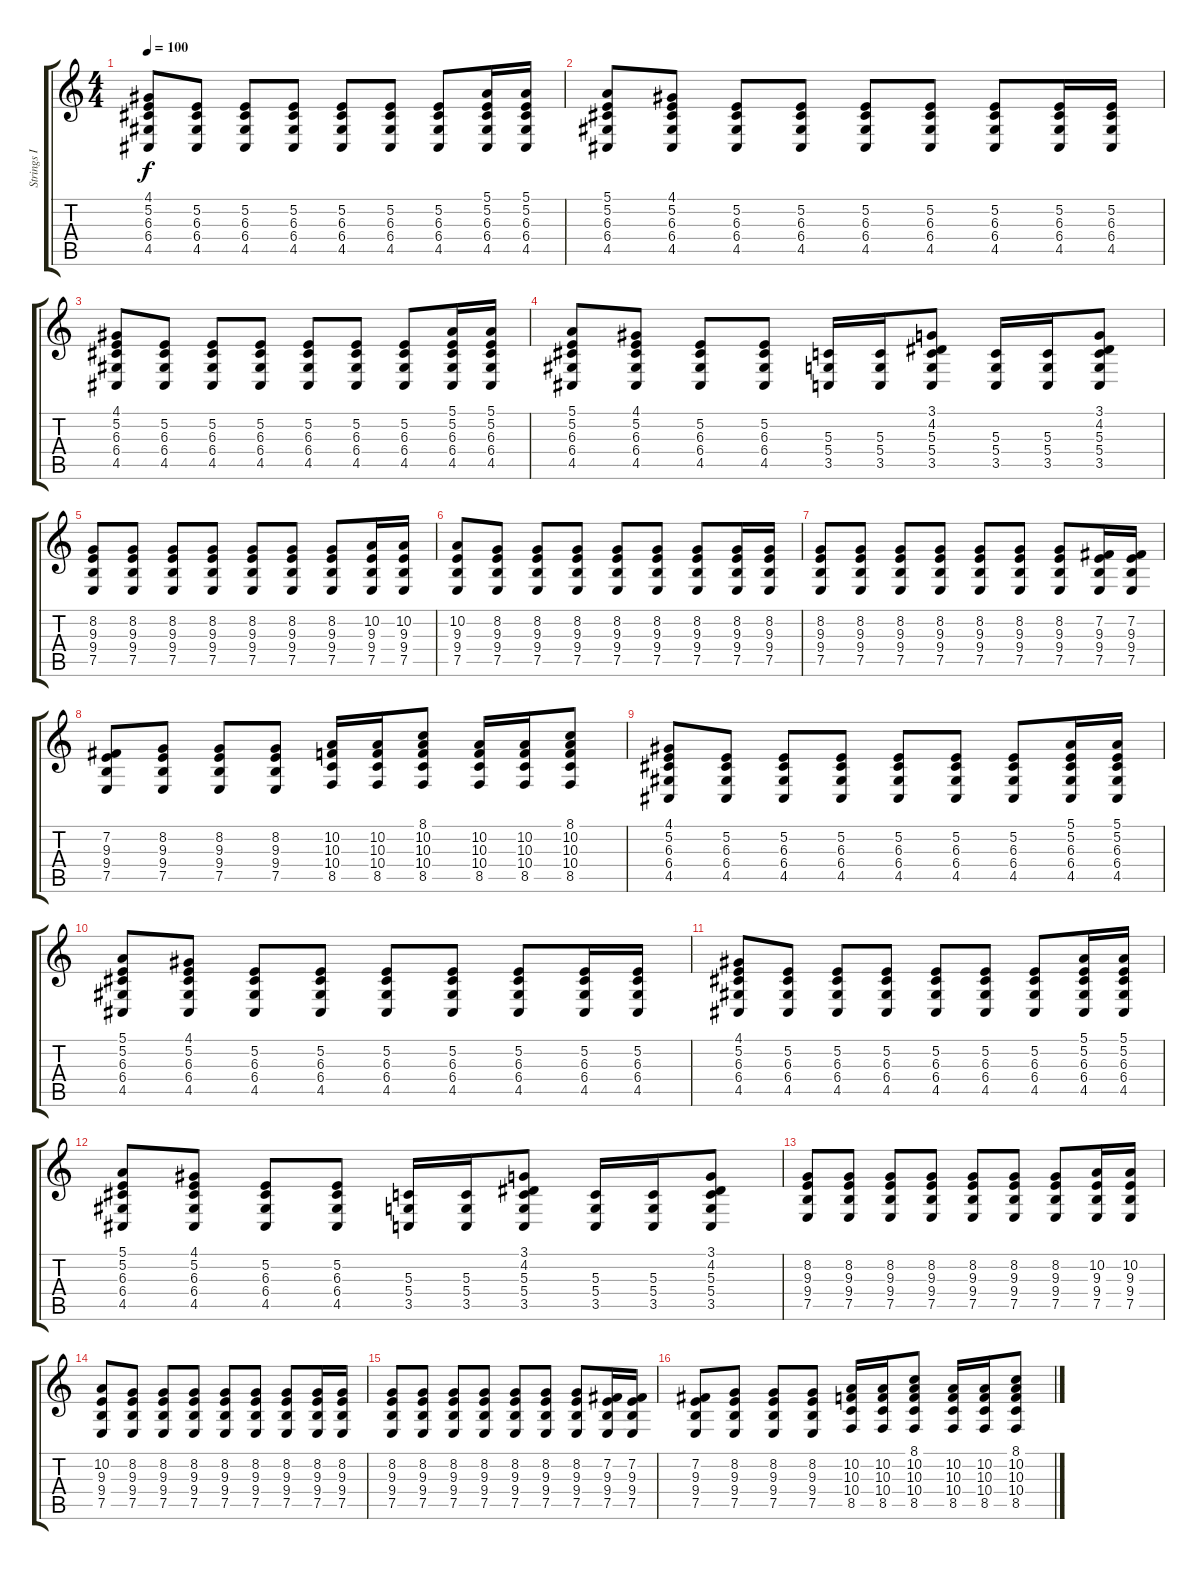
\track ("Strings I" "Strings I") {instrument stringensemble1}
\staff {score tabs}
\tuning (E4 B3 G3 D3 A2 E2) {hide}
\ts (4 4)
\tempo 100
\clef g2
\ks c
(4.1 5.2 6.3 6.4 4.5).8{dy f volume 13} (5.2 6.3 6.4 4.5).8 (5.2 6.3 6.4 4.5).8 (5.2 6.3 6.4 4.5).8 (5.2 6.3 6.4 4.5).8 (5.2 6.3 6.4 4.5).8 (5.2 6.3 6.4 4.5).8 (5.1 5.2 6.3 6.4 4.5).16 (5.1 5.2 6.3 6.4 4.5).16 |
(5.1 5.2 6.3 6.4 4.5).8 (4.1 5.2 6.3 6.4 4.5).8 (5.2 6.3 6.4 4.5).8 (5.2 6.3 6.4 4.5).8 (5.2 6.3 6.4 4.5).8 (5.2 6.3 6.4 4.5).8 (5.2 6.3 6.4 4.5).8 (5.2 6.3 6.4 4.5).16 (5.2 6.3 6.4 4.5).16 |
(4.1 5.2 6.3 6.4 4.5).8 (5.2 6.3 6.4 4.5).8 (5.2 6.3 6.4 4.5).8 (5.2 6.3 6.4 4.5).8 (5.2 6.3 6.4 4.5).8 (5.2 6.3 6.4 4.5).8 (5.2 6.3 6.4 4.5).8 (5.1 5.2 6.3 6.4 4.5).16 (5.1 5.2 6.3 6.4 4.5).16 |
(5.1 5.2 6.3 6.4 4.5).8 (4.1 5.2 6.3 6.4 4.5).8 (5.2 6.3 6.4 4.5).8 (5.2 6.3 6.4 4.5).8 (5.3 5.4 3.5).16 (5.3 5.4 3.5).16 (3.1 4.2 5.3 5.4 3.5).8 (5.3 5.4 3.5).16 (5.3 5.4 3.5).16 (3.1 4.2 5.3 5.4 3.5).8 |
(8.2 9.3 9.4 7.5).8 (8.2 9.3 9.4 7.5).8 (8.2 9.3 9.4 7.5).8 (8.2 9.3 9.4 7.5).8 (8.2 9.3 9.4 7.5).8 (8.2 9.3 9.4 7.5).8 (8.2 9.3 9.4 7.5).8 (10.2 9.3 9.4 7.5).16 (10.2 9.3 9.4 7.5).16 |
(10.2 9.3 9.4 7.5).8 (8.2 9.3 9.4 7.5).8 (8.2 9.3 9.4 7.5).8 (8.2 9.3 9.4 7.5).8 (8.2 9.3 9.4 7.5).8 (8.2 9.3 9.4 7.5).8 (8.2 9.3 9.4 7.5).8 (8.2 9.3 9.4 7.5).16 (8.2 9.3 9.4 7.5).16 |
(8.2 9.3 9.4 7.5).8 (8.2 9.3 9.4 7.5).8 (8.2 9.3 9.4 7.5).8 (8.2 9.3 9.4 7.5).8 (8.2 9.3 9.4 7.5).8 (8.2 9.3 9.4 7.5).8 (8.2 9.3 9.4 7.5).8 (7.2 9.3 9.4 7.5).16 (7.2 9.3 9.4 7.5).16 |
(7.2 9.3 9.4 7.5).8 (8.2 9.3 9.4 7.5).8 (8.2 9.3 9.4 7.5).8 (8.2 9.3 9.4 7.5).8 (10.2 10.3 10.4 8.5).16 (10.2 10.3 10.4 8.5).16 (8.1 10.2 10.3 10.4 8.5).8 (10.2 10.3 10.4 8.5).16 (10.2 10.3 10.4 8.5).16 (8.1 10.2 10.3 10.4 8.5).8 |
(4.1 5.2 6.3 6.4 4.5).8 (5.2 6.3 6.4 4.5).8 (5.2 6.3 6.4 4.5).8 (5.2 6.3 6.4 4.5).8 (5.2 6.3 6.4 4.5).8 (5.2 6.3 6.4 4.5).8 (5.2 6.3 6.4 4.5).8 (5.1 5.2 6.3 6.4 4.5).16 (5.1 5.2 6.3 6.4 4.5).16 |
(5.1 5.2 6.3 6.4 4.5).8 (4.1 5.2 6.3 6.4 4.5).8 (5.2 6.3 6.4 4.5).8 (5.2 6.3 6.4 4.5).8 (5.2 6.3 6.4 4.5).8 (5.2 6.3 6.4 4.5).8 (5.2 6.3 6.4 4.5).8 (5.2 6.3 6.4 4.5).16 (5.2 6.3 6.4 4.5).16 |
(4.1 5.2 6.3 6.4 4.5).8 (5.2 6.3 6.4 4.5).8 (5.2 6.3 6.4 4.5).8 (5.2 6.3 6.4 4.5).8 (5.2 6.3 6.4 4.5).8 (5.2 6.3 6.4 4.5).8 (5.2 6.3 6.4 4.5).8 (5.1 5.2 6.3 6.4 4.5).16 (5.1 5.2 6.3 6.4 4.5).16 |
(5.1 5.2 6.3 6.4 4.5).8 (4.1 5.2 6.3 6.4 4.5).8 (5.2 6.3 6.4 4.5).8 (5.2 6.3 6.4 4.5).8 (5.3 5.4 3.5).16 (5.3 5.4 3.5).16 (3.1 4.2 5.3 5.4 3.5).8 (5.3 5.4 3.5).16 (5.3 5.4 3.5).16 (3.1 4.2 5.3 5.4 3.5).8 |
(8.2 9.3 9.4 7.5).8 (8.2 9.3 9.4 7.5).8 (8.2 9.3 9.4 7.5).8 (8.2 9.3 9.4 7.5).8 (8.2 9.3 9.4 7.5).8 (8.2 9.3 9.4 7.5).8 (8.2 9.3 9.4 7.5).8 (10.2 9.3 9.4 7.5).16 (10.2 9.3 9.4 7.5).16 |
(10.2 9.3 9.4 7.5).8 (8.2 9.3 9.4 7.5).8 (8.2 9.3 9.4 7.5).8 (8.2 9.3 9.4 7.5).8 (8.2 9.3 9.4 7.5).8 (8.2 9.3 9.4 7.5).8 (8.2 9.3 9.4 7.5).8 (8.2 9.3 9.4 7.5).16 (8.2 9.3 9.4 7.5).16 |
(8.2 9.3 9.4 7.5).8 (8.2 9.3 9.4 7.5).8 (8.2 9.3 9.4 7.5).8 (8.2 9.3 9.4 7.5).8 (8.2 9.3 9.4 7.5).8 (8.2 9.3 9.4 7.5).8 (8.2 9.3 9.4 7.5).8 (7.2 9.3 9.4 7.5).16 (7.2 9.3 9.4 7.5).16 |
(7.2 9.3 9.4 7.5).8 (8.2 9.3 9.4 7.5).8 (8.2 9.3 9.4 7.5).8 (8.2 9.3 9.4 7.5).8 (10.2 10.3 10.4 8.5).16 (10.2 10.3 10.4 8.5).16 (8.1 10.2 10.3 10.4 8.5).8 (10.2 10.3 10.4 8.5).16 (10.2 10.3 10.4 8.5).16 (8.1 10.2 10.3 10.4 8.5).8
